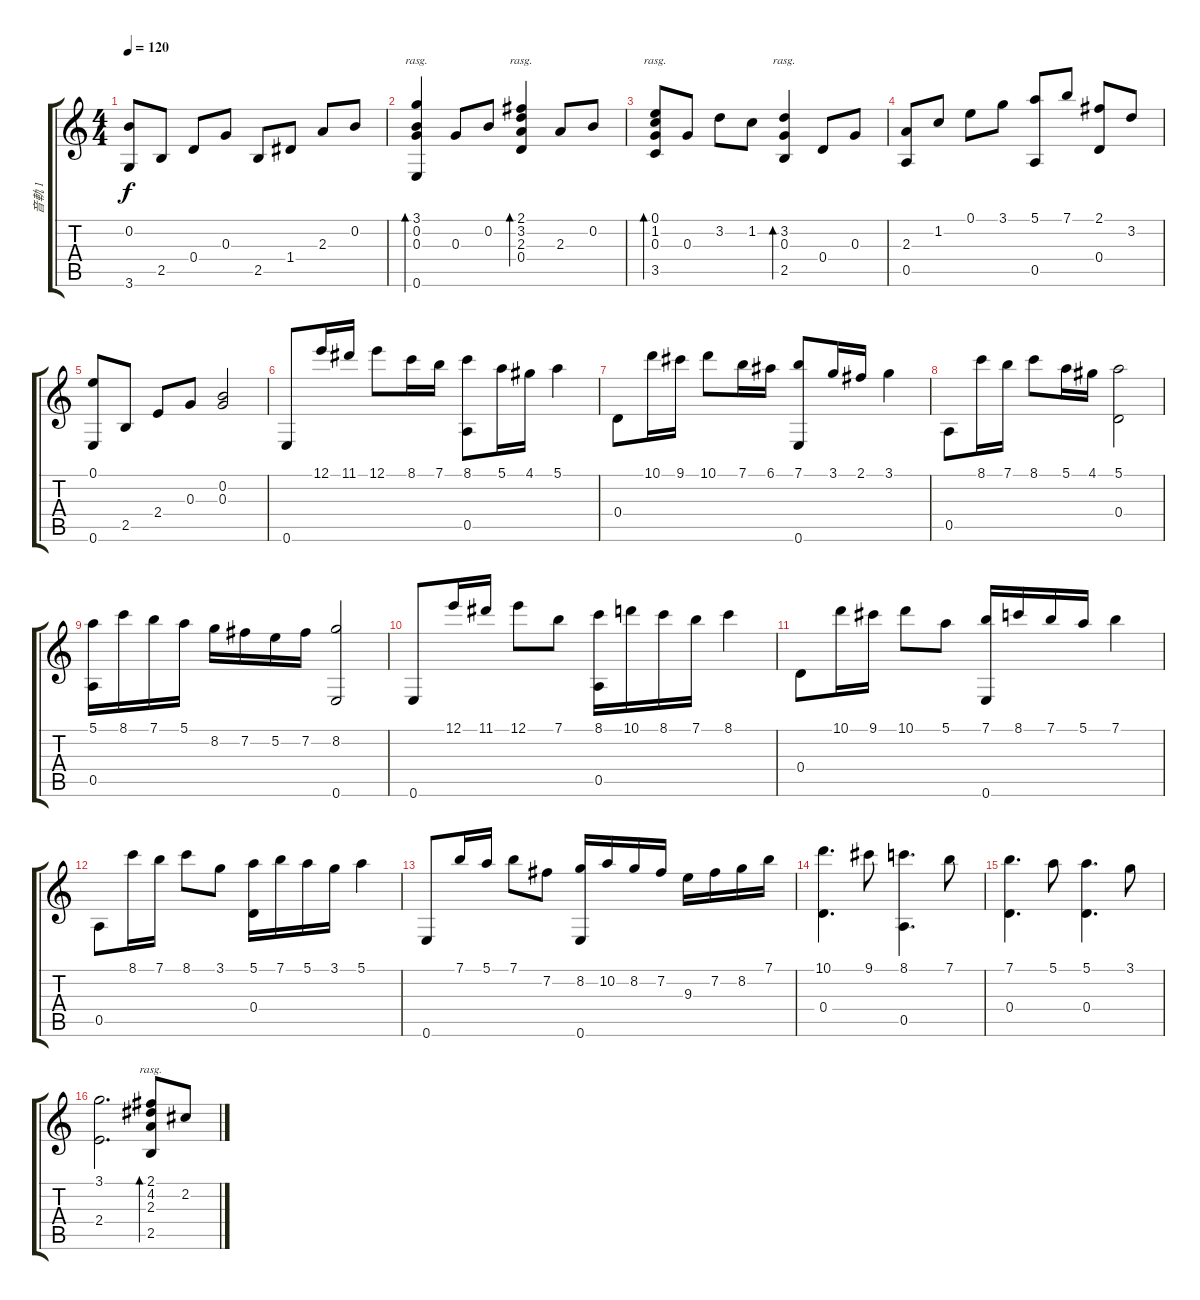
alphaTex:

\track ("音軌 1" "音軌 1") {instrument acousticguitarsteel bank 2}
\staff {score tabs}
\tuning (E4 B3 G3 D3 A2 E2) {hide}
\ts (4 4)
\tempo 120
\clef g2
\ks c
(0.2 3.6).8{dy f} 2.5.8 0.4.8 0.3.8 2.5.8 1.4.8 2.3.8 0.2.8 |
(3.1 0.2 0.3 0.6).4{bd 480 rasg ii} 0.3.8 0.2.8 (2.1 3.2 2.3 0.4).4{bd 480 rasg ii} 2.3.8 0.2.8 |
(0.1 1.2 0.3 3.5).8{bd 240 rasg ii} 0.3.8 3.2.8 1.2.8 (3.2 0.3 2.5).4{bd 480 rasg ii} 0.4.8 0.3.8 |
(2.3 0.5).8 1.2.8 0.1.8 3.1.8 (5.1 0.5).8 7.1.8 (2.1 0.4).8 3.2.8 |
(0.1 0.6).8 2.5.8 2.4.8 0.3.8 (0.2 0.3).2 |
0.6.8 12.1.16 11.1.16 12.1.8 8.1.16 7.1.16 (8.1 0.5).8 5.1.16 4.1.16 5.1.4 |
0.4.8 10.1.16 9.1.16 10.1.8 7.1.16 6.1.16 (7.1 0.6).8 3.1.16 2.1.16 3.1.4 |
0.5.8 8.1.16 7.1.16 8.1.8 5.1.16 4.1.16 (5.1 0.4).2 |
(5.1 0.5).16 8.1.16 7.1.16 5.1.16 8.2.16 7.2.16 5.2.16 7.2.16 (8.2 0.6).2 |
0.6.8 12.1.16 11.1.16 12.1.8 7.1.8 (8.1 0.5).16 10.1.16 8.1.16 7.1.16 8.1.4 |
0.4.8 10.1.16 9.1.16 10.1.8 5.1.8 (7.1 0.6).16 8.1.16 7.1.16 5.1.16 7.1.4 |
0.5.8 8.1.16 7.1.16 8.1.8 3.1.8 (5.1 0.4).16 7.1.16 5.1.16 3.1.16 5.1.4 |
0.6.8 7.1.16 5.1.16 7.1.8 7.2.8 (8.2 0.6).16 10.2.16 8.2.16 7.2.16 9.3.16 7.2.16 8.2.16 7.1.16 |
(10.1 0.4).4{d} 9.1.8 (8.1 0.5).4{d} 7.1.8 |
(7.1 0.4).4{d} 5.1.8 (5.1 0.4).4{d} 3.1.8 |
(3.1 2.4).2{d} (2.1 4.2 2.3 2.5).8{bd 240 rasg ii} 2.2{h}.8
